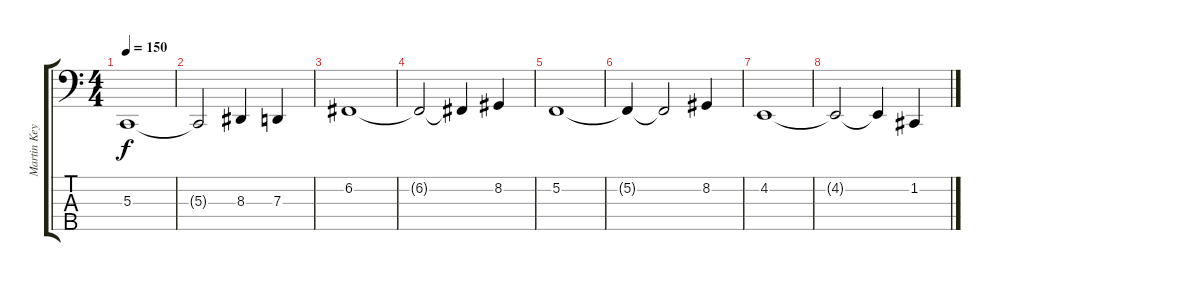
\track ("Martin Keyboard3" "Martin Key") {instrument synthstrings1}
\staff {score tabs}
\tuning (F2 C2 G1 D1 A0) {hide}
\ts (4 4)
\tempo 150
\clef f4
\ks c
5.3.1{dy f instrument synthstrings1} |
5.3{t}.2 8.3.4 7.3.4 |
6.2.1 |
6.2{t}.2 6.2{t}.4 8.2.4 |
5.2.1 |
5.2{t}.4 5.2{t}.2 8.2.4 |
4.2.1 |
4.2{t}.2 4.2{t}.4 1.2.4
